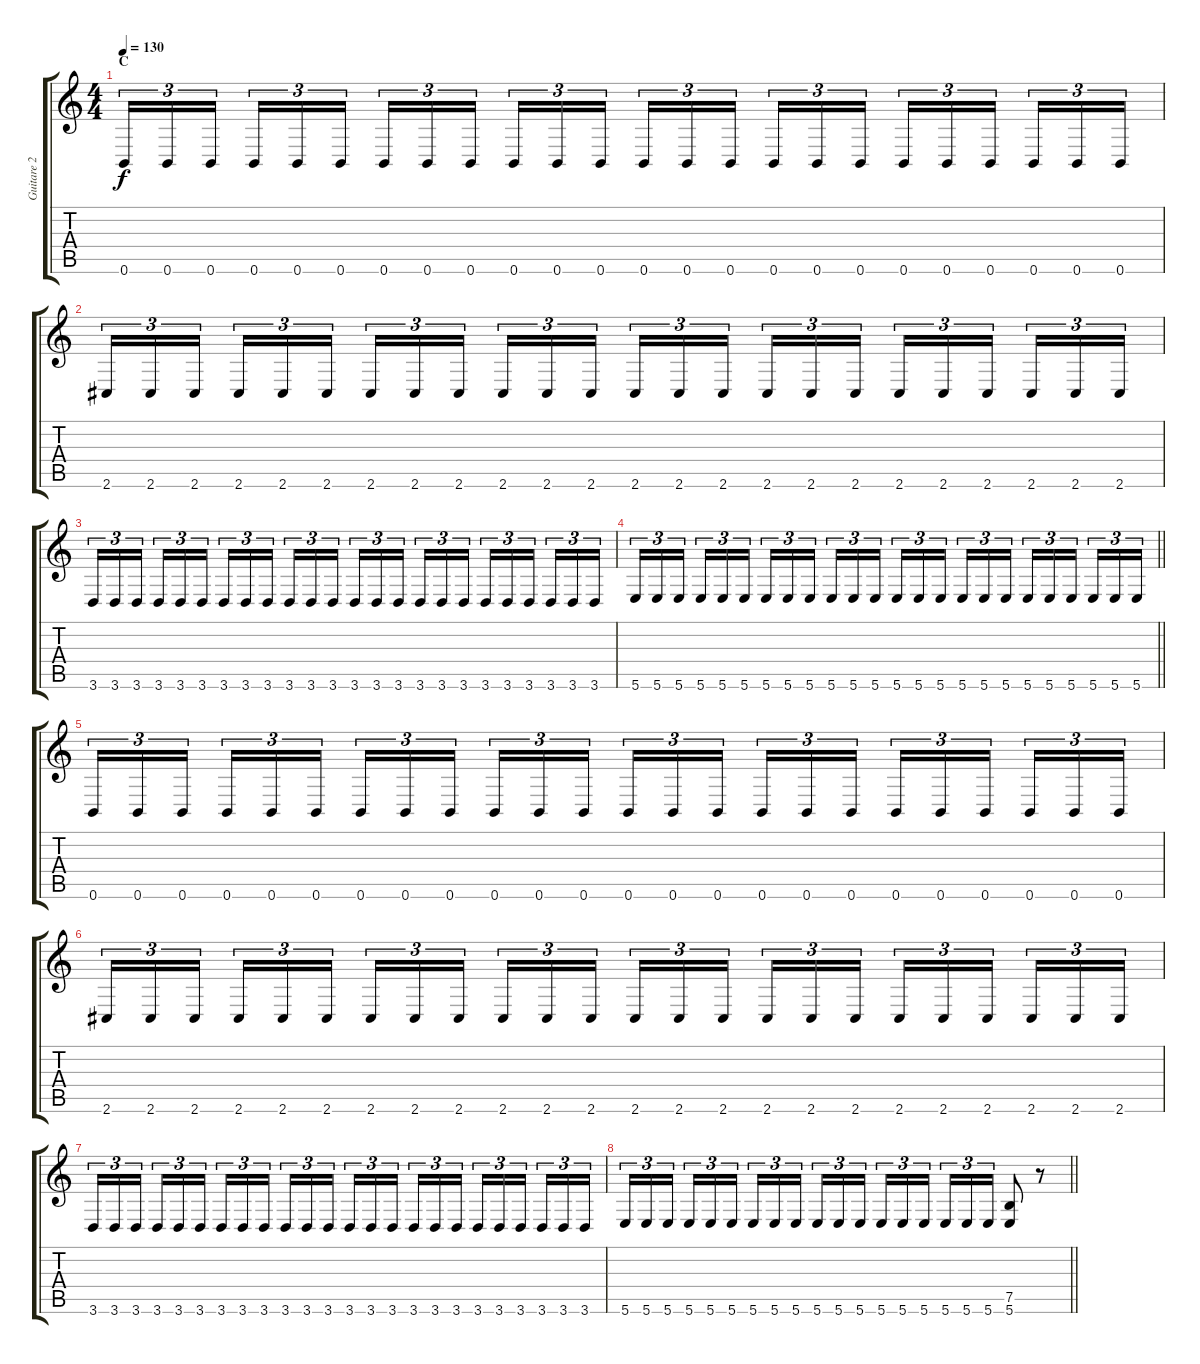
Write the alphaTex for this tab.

\track ("Guitare 2" "Guitare 2") {instrument distortionguitar}
\staff {score tabs}
\tuning (B3 Gb3 D3 A2 E2 B1) {hide}
\ts (4 4)
\section ("" "C")
\tempo 130
\clef g2
\ks c
0.6.16{tu (3 2) dy f volume 16} 0.6.16{tu (3 2)} 0.6.16{tu (3 2) beam splitsecondary} 0.6.16{tu (3 2)} 0.6.16{tu (3 2)} 0.6.16{tu (3 2)} 0.6.16{tu (3 2)} 0.6.16{tu (3 2)} 0.6.16{tu (3 2) beam splitsecondary} 0.6.16{tu (3 2)} 0.6.16{tu (3 2)} 0.6.16{tu (3 2)} 0.6.16{tu (3 2)} 0.6.16{tu (3 2)} 0.6.16{tu (3 2) beam splitsecondary} 0.6.16{tu (3 2)} 0.6.16{tu (3 2)} 0.6.16{tu (3 2)} 0.6.16{tu (3 2)} 0.6.16{tu (3 2)} 0.6.16{tu (3 2) beam splitsecondary} 0.6.16{tu (3 2)} 0.6.16{tu (3 2)} 0.6.16{tu (3 2)} |
2.6.16{tu (3 2)} 2.6.16{tu (3 2)} 2.6.16{tu (3 2) beam splitsecondary} 2.6.16{tu (3 2)} 2.6.16{tu (3 2)} 2.6.16{tu (3 2)} 2.6.16{tu (3 2)} 2.6.16{tu (3 2)} 2.6.16{tu (3 2) beam splitsecondary} 2.6.16{tu (3 2)} 2.6.16{tu (3 2)} 2.6.16{tu (3 2)} 2.6.16{tu (3 2)} 2.6.16{tu (3 2)} 2.6.16{tu (3 2) beam splitsecondary} 2.6.16{tu (3 2)} 2.6.16{tu (3 2)} 2.6.16{tu (3 2)} 2.6.16{tu (3 2)} 2.6.16{tu (3 2)} 2.6.16{tu (3 2) beam splitsecondary} 2.6.16{tu (3 2)} 2.6.16{tu (3 2)} 2.6.16{tu (3 2)} |
3.6.16{tu (3 2)} 3.6.16{tu (3 2)} 3.6.16{tu (3 2) beam splitsecondary} 3.6.16{tu (3 2)} 3.6.16{tu (3 2)} 3.6.16{tu (3 2)} 3.6.16{tu (3 2)} 3.6.16{tu (3 2)} 3.6.16{tu (3 2) beam splitsecondary} 3.6.16{tu (3 2)} 3.6.16{tu (3 2)} 3.6.16{tu (3 2)} 3.6.16{tu (3 2)} 3.6.16{tu (3 2)} 3.6.16{tu (3 2) beam splitsecondary} 3.6.16{tu (3 2)} 3.6.16{tu (3 2)} 3.6.16{tu (3 2)} 3.6.16{tu (3 2)} 3.6.16{tu (3 2)} 3.6.16{tu (3 2) beam splitsecondary} 3.6.16{tu (3 2)} 3.6.16{tu (3 2)} 3.6.16{tu (3 2)} |
\barLineRight lightlight
5.6.16{tu (3 2)} 5.6.16{tu (3 2)} 5.6.16{tu (3 2) beam splitsecondary} 5.6.16{tu (3 2)} 5.6.16{tu (3 2)} 5.6.16{tu (3 2)} 5.6.16{tu (3 2)} 5.6.16{tu (3 2)} 5.6.16{tu (3 2) beam splitsecondary} 5.6.16{tu (3 2)} 5.6.16{tu (3 2)} 5.6.16{tu (3 2)} 5.6.16{tu (3 2)} 5.6.16{tu (3 2)} 5.6.16{tu (3 2) beam splitsecondary} 5.6.16{tu (3 2)} 5.6.16{tu (3 2)} 5.6.16{tu (3 2)} 5.6.16{tu (3 2)} 5.6.16{tu (3 2)} 5.6.16{tu (3 2) beam splitsecondary} 5.6.16{tu (3 2)} 5.6.16{tu (3 2)} 5.6.16{tu (3 2)} |
0.6.16{tu (3 2)} 0.6.16{tu (3 2)} 0.6.16{tu (3 2) beam splitsecondary} 0.6.16{tu (3 2)} 0.6.16{tu (3 2)} 0.6.16{tu (3 2)} 0.6.16{tu (3 2)} 0.6.16{tu (3 2)} 0.6.16{tu (3 2) beam splitsecondary} 0.6.16{tu (3 2)} 0.6.16{tu (3 2)} 0.6.16{tu (3 2)} 0.6.16{tu (3 2)} 0.6.16{tu (3 2)} 0.6.16{tu (3 2) beam splitsecondary} 0.6.16{tu (3 2)} 0.6.16{tu (3 2)} 0.6.16{tu (3 2)} 0.6.16{tu (3 2)} 0.6.16{tu (3 2)} 0.6.16{tu (3 2) beam splitsecondary} 0.6.16{tu (3 2)} 0.6.16{tu (3 2)} 0.6.16{tu (3 2)} |
2.6.16{tu (3 2)} 2.6.16{tu (3 2)} 2.6.16{tu (3 2) beam splitsecondary} 2.6.16{tu (3 2)} 2.6.16{tu (3 2)} 2.6.16{tu (3 2)} 2.6.16{tu (3 2)} 2.6.16{tu (3 2)} 2.6.16{tu (3 2) beam splitsecondary} 2.6.16{tu (3 2)} 2.6.16{tu (3 2)} 2.6.16{tu (3 2)} 2.6.16{tu (3 2)} 2.6.16{tu (3 2)} 2.6.16{tu (3 2) beam splitsecondary} 2.6.16{tu (3 2)} 2.6.16{tu (3 2)} 2.6.16{tu (3 2)} 2.6.16{tu (3 2)} 2.6.16{tu (3 2)} 2.6.16{tu (3 2) beam splitsecondary} 2.6.16{tu (3 2)} 2.6.16{tu (3 2)} 2.6.16{tu (3 2)} |
3.6.16{tu (3 2)} 3.6.16{tu (3 2)} 3.6.16{tu (3 2) beam splitsecondary} 3.6.16{tu (3 2)} 3.6.16{tu (3 2)} 3.6.16{tu (3 2)} 3.6.16{tu (3 2)} 3.6.16{tu (3 2)} 3.6.16{tu (3 2) beam splitsecondary} 3.6.16{tu (3 2)} 3.6.16{tu (3 2)} 3.6.16{tu (3 2)} 3.6.16{tu (3 2)} 3.6.16{tu (3 2)} 3.6.16{tu (3 2) beam splitsecondary} 3.6.16{tu (3 2)} 3.6.16{tu (3 2)} 3.6.16{tu (3 2)} 3.6.16{tu (3 2)} 3.6.16{tu (3 2)} 3.6.16{tu (3 2) beam splitsecondary} 3.6.16{tu (3 2)} 3.6.16{tu (3 2)} 3.6.16{tu (3 2)} |
\barLineRight lightlight
5.6.16{tu (3 2)} 5.6.16{tu (3 2)} 5.6.16{tu (3 2) beam splitsecondary} 5.6.16{tu (3 2)} 5.6.16{tu (3 2)} 5.6.16{tu (3 2)} 5.6.16{tu (3 2)} 5.6.16{tu (3 2)} 5.6.16{tu (3 2) beam splitsecondary} 5.6.16{tu (3 2)} 5.6.16{tu (3 2)} 5.6.16{tu (3 2)} 5.6.16{tu (3 2)} 5.6.16{tu (3 2)} 5.6.16{tu (3 2) beam splitsecondary} 5.6.16{tu (3 2)} 5.6.16{tu (3 2)} 5.6.16{tu (3 2)} (7.5 5.6).8 r.8
